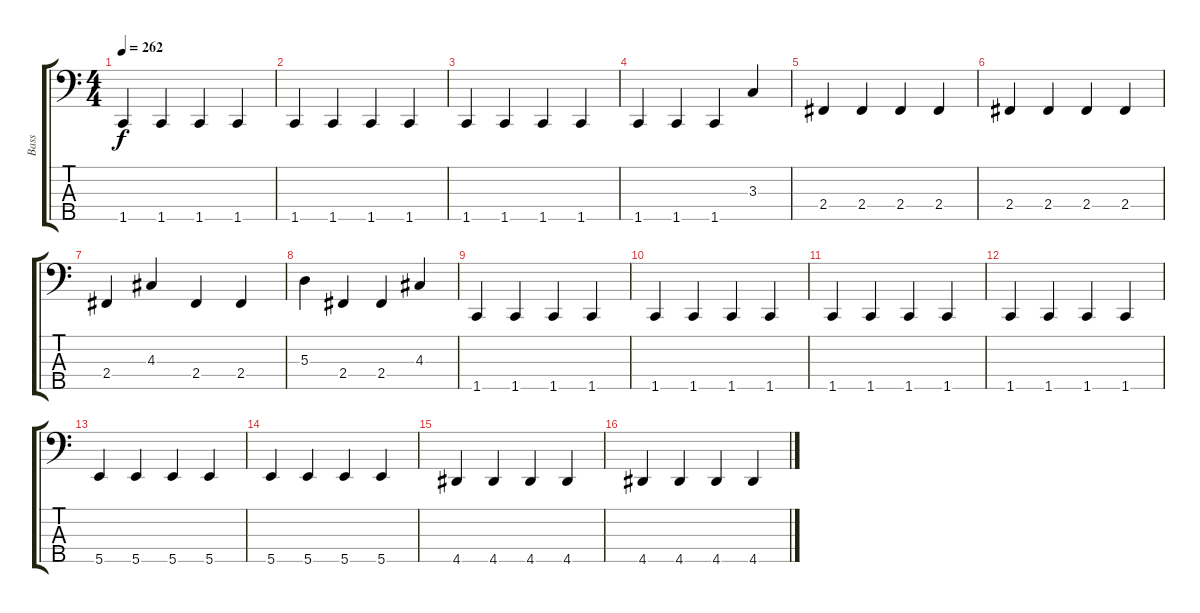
\track ("Bass" "Bass") {instrument electricbasspick}
\staff {score tabs}
\tuning (G2 D2 A1 E1 B0) {hide}
\ts (4 4)
\tempo 262
\clef f4
\ks c
1.5.4{dy f} 1.5.4 1.5.4 1.5.4 |
1.5.4 1.5.4 1.5.4 1.5.4 |
1.5.4 1.5.4 1.5.4 1.5.4 |
1.5.4 1.5.4 1.5.4 3.3.4 |
2.4.4 2.4.4 2.4.4 2.4.4 |
2.4.4 2.4.4 2.4.4 2.4.4 |
2.4.4 4.3.4 2.4.4 2.4.4 |
5.3.4 2.4.4 2.4.4 4.3.4 |
1.5.4 1.5.4 1.5.4 1.5.4 |
1.5.4 1.5.4 1.5.4 1.5.4 |
1.5.4 1.5.4 1.5.4 1.5.4 |
1.5.4 1.5.4 1.5.4 1.5.4 |
5.5.4 5.5.4 5.5.4 5.5.4 |
5.5.4 5.5.4 5.5.4 5.5.4 |
4.5.4 4.5.4 4.5.4 4.5.4 |
4.5.4 4.5.4 4.5.4 4.5.4
